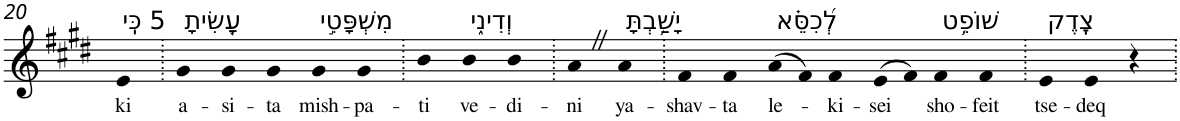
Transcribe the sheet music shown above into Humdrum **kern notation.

**kern	**text
*part1	*part1
*staff1	*staff1
*I"Piano	*
*I'Pno	*
!!LO:PB:g=z
*clefG2	*
*k[f#c#g#d#]	*
*E:	*
=20	=20
!LO:TX:a:t=5 כִּֽי	!
!	!LO:LY:b
4e	ki
=21.	=21.
!LO:TX:a:t=עָ֭שִׂיתָ	!
!	!LO:LY:b
4g#	a-
!	!LO:LY:b
4g#	-si-
!	!LO:LY:b
4g#	-ta
!LO:TX:a:t=מִשְׁפָּטִ֣י	!
!	!LO:LY:b
4g#	mish-
!	!LO:LY:b
4g#	-pa-
=22.	=22.
!	!LO:LY:b
4b	-ti
!LO:TX:a:t=וְדִינִ֑י	!
!	!LO:LY:b
4b	ve-
!	!LO:LY:b
4b	-di-
=23.	=23.
!	!LO:LY:b
4aZ	-ni
!LO:TX:a:t=יָשַׁ֥בְתָּ	!
!	!LO:LY:b
4a	ya-
=24.	=24.
!	!LO:LY:b
4f#	-shav-
!	!LO:LY:b
4f#	-ta
!LO:TX:a:t=לְ֝כִסֵּ֗א	!
!	!LO:LY:b
(>8a	le-
8f#)	.
!	!LO:LY:b
4f#	-ki-
!	!LO:LY:b
(>8e	-sei
8f#)	.
!LO:TX:a:t=שׁוֹפֵ֥ט	!
!	!LO:LY:b
4f#	sho-
!	!LO:LY:b
4f#	-feit
=25.	=25.
!LO:TX:a:t=צֶֽדֶק	!
!	!LO:LY:b
4e	tse-
!	!LO:LY:b
4e	-deq
4r	.
=.	=.
*-	*-
